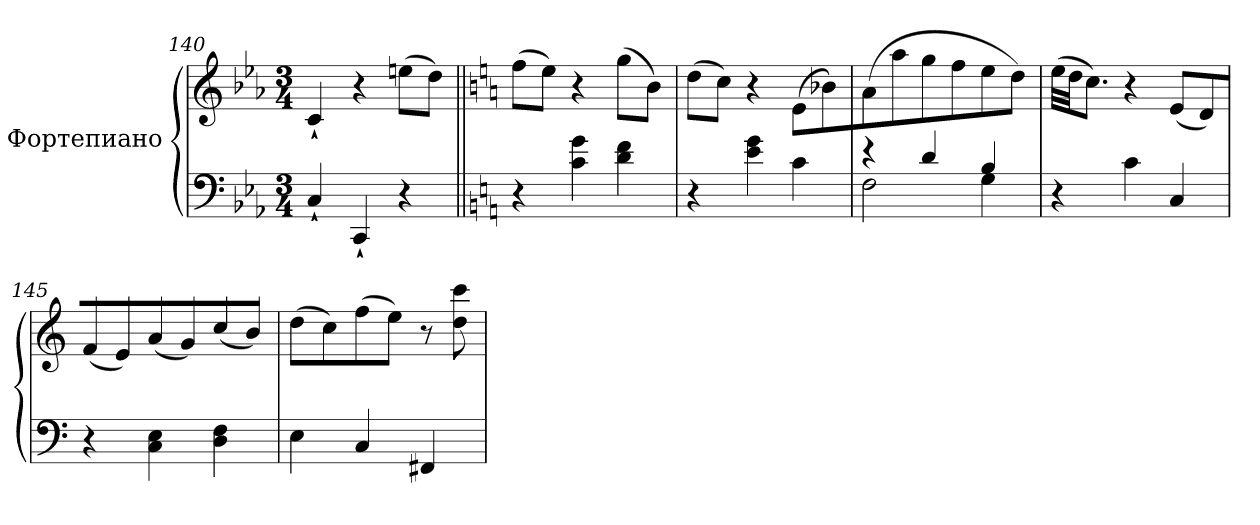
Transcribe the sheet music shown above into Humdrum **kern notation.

**kern	**kern
*part1	*part1
*staff2	*staff1
*I"Фортепиано	*
*clefF4	*clefG2
*k[b-e-a-]	*k[b-e-a-]
*M3/4	*M3/4
=140	=140
4C`/	4c`/
4CC`/	4r
4r	(>8een\L
.	8dd\J)
=141||	=141||
*k[]	*k[]
4r	(>8ff\L
.	8ee\J)
4c\ 4g\	4r
4d\ 4f\	(>8gg\L
.	8b\J)
!!LO:LB:g=z
=142	=142
4r	(>8dd\L
.	8cc\J)
4e\ 4g\	4r
4c\	(>8e\L
.	8b-X\)
=143	=143
*^	*
4r	2F\	(>8a\
.	.	8aa\
4d/	.	8gg\
.	.	8ff\
4B/	4G\	8ee\
.	.	8dd\J)
*v	*v	*
=144	=144
4r	(>32ee\LLL
.	32dd\JJ
.	8.cc\J)
4c\	4r
4C/	(<8e/L
.	8d/)
=145	=145
4r	(<8f/
.	8e/)
4C\ 4E\	(<8a/
.	8g/)
4D\ 4F\	(<8cc/
.	8b/J)
=146	=146
4E\	(>8dd\L
.	8cc\)
4C/	(>8ff\
.	8ee\J)
4FF#X/	8r
.	8dd\ 8ccc\
=	=
*-	*-
